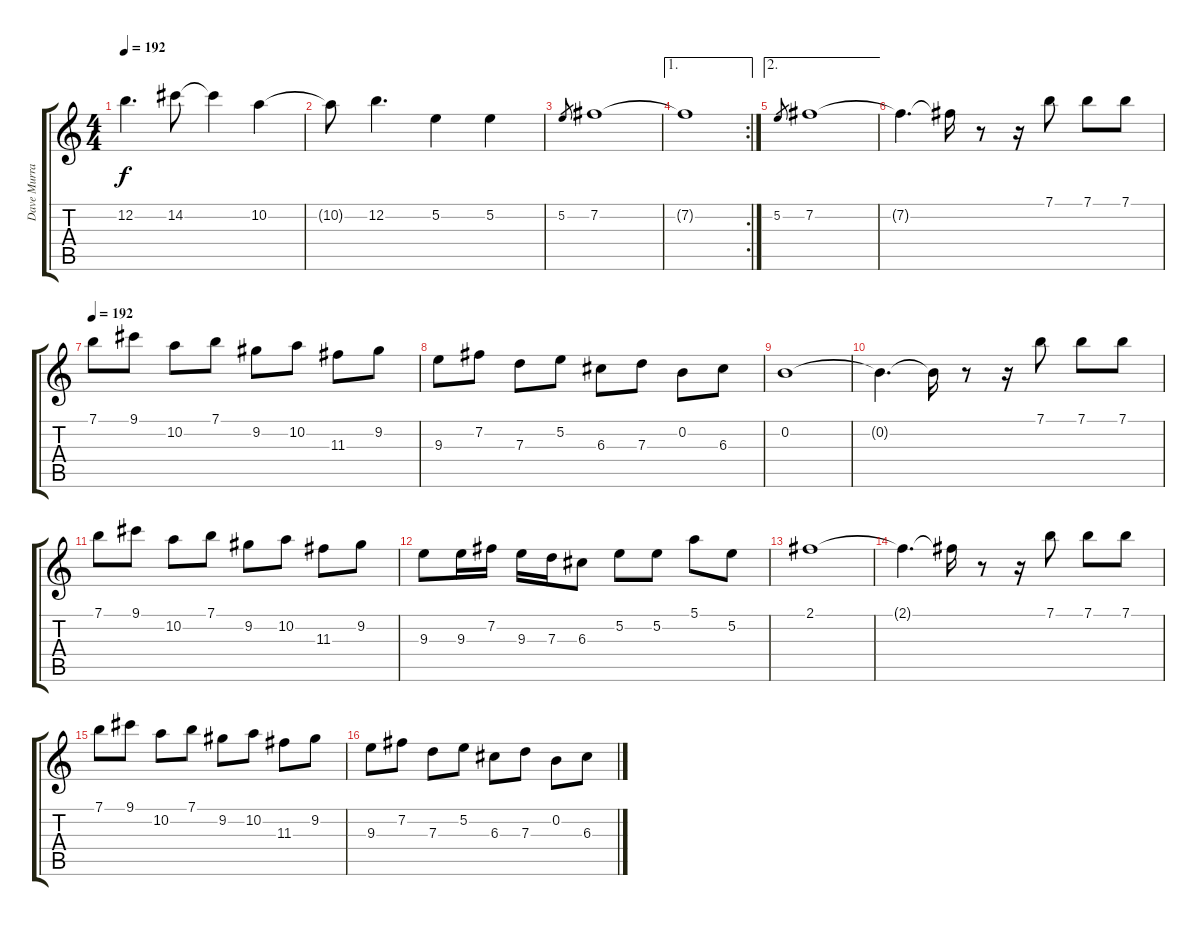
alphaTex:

\track ("Dave Murray" "Dave Murra") {instrument distortionguitar}
\staff {score tabs}
\tuning (E4 B3 G3 D3 A2 E2) {hide}
\ts (4 4)
\tempo 192
\clef g2
\ks c
12.2.4{d dy f} 14.2.8 14.2{t}.4 10.2.4 |
10.2{t}.8 12.2.4{d} 5.2.4 5.2.4 |
5.2.8{gr} 7.2.1 |
\ae 1
\rc 2
7.2{t}.1 |
\ae 2
5.2.8{gr} 7.2.1 |
7.2{t}.4{d} 7.2{t}.16 r.8 r.16 7.1.8 7.1.8 7.1.8 |
\tempo 192
7.1.8 9.1.8 10.2.8 7.1.8 9.2.8 10.2.8 11.3.8 9.2.8 |
9.3.8 7.2.8 7.3.8 5.2.8 6.3.8 7.3.8 0.2.8 6.3.8 |
0.2.1 |
0.2{t}.4{d} 0.2{t}.16 r.8 r.16 7.1.8 7.1.8 7.1.8 |
7.1.8 9.1.8 10.2.8 7.1.8 9.2.8 10.2.8 11.3.8 9.2.8 |
9.3.8 9.3.16 7.2.16 9.3.16 7.3.16 6.3.8 5.2.8 5.2.8 5.1.8 5.2.8 |
2.1.1 |
2.1{t}.4{d} 2.1{t}.16 r.8 r.16 7.1.8 7.1.8 7.1.8 |
7.1.8 9.1.8 10.2.8 7.1.8 9.2.8 10.2.8 11.3.8 9.2.8 |
9.3.8 7.2.8 7.3.8 5.2.8 6.3.8 7.3.8 0.2.8 6.3.8
